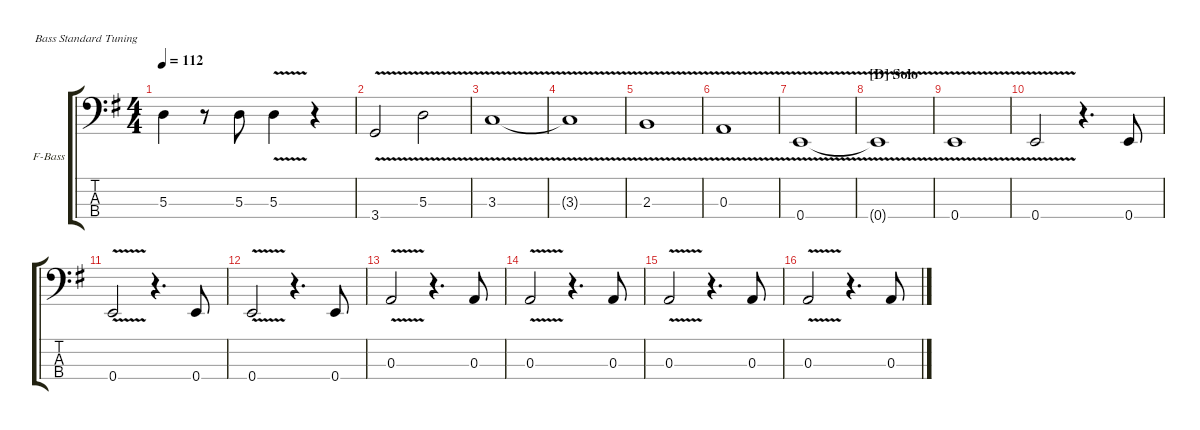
\hideDynamics
\bracketExtendMode groupsimilarinstruments
\firstSystemTrackNameOrientation horizontal
\otherSystemsTrackNameOrientation horizontal
\track ("Bass (Fretless)" "F-Bass") {multiBarRest instrument fretlessbass}
\staff {score tabs}
\tuning (G2 D2 A1 E1)
\ts (4 4)
\tempo 112
\clef f4
\ks g
5.3.4{dy f} r.8 5.3.8 5.3{v}.4 r.4 |
3.4{v}.2 5.3{v}.2 |
3.3{v}.1 |
3.3{v t}.1 |
2.3{v}.1 |
0.3{v}.1 |
0.4{v}.1 |
\section ("D" "Solo")
0.4{v t}.1 |
0.4{v}.1 |
0.4{v}.2 r.4{d} 0.4.8 |
0.4{v}.2 r.4{d} 0.4.8 |
0.4{v}.2 r.4{d} 0.4.8 |
0.3{v}.2 r.4{d} 0.3.8 |
0.3{v}.2 r.4{d} 0.3.8 |
0.3{v}.2 r.4{d} 0.3.8 |
0.3{v}.2 r.4{d} 0.3.8
